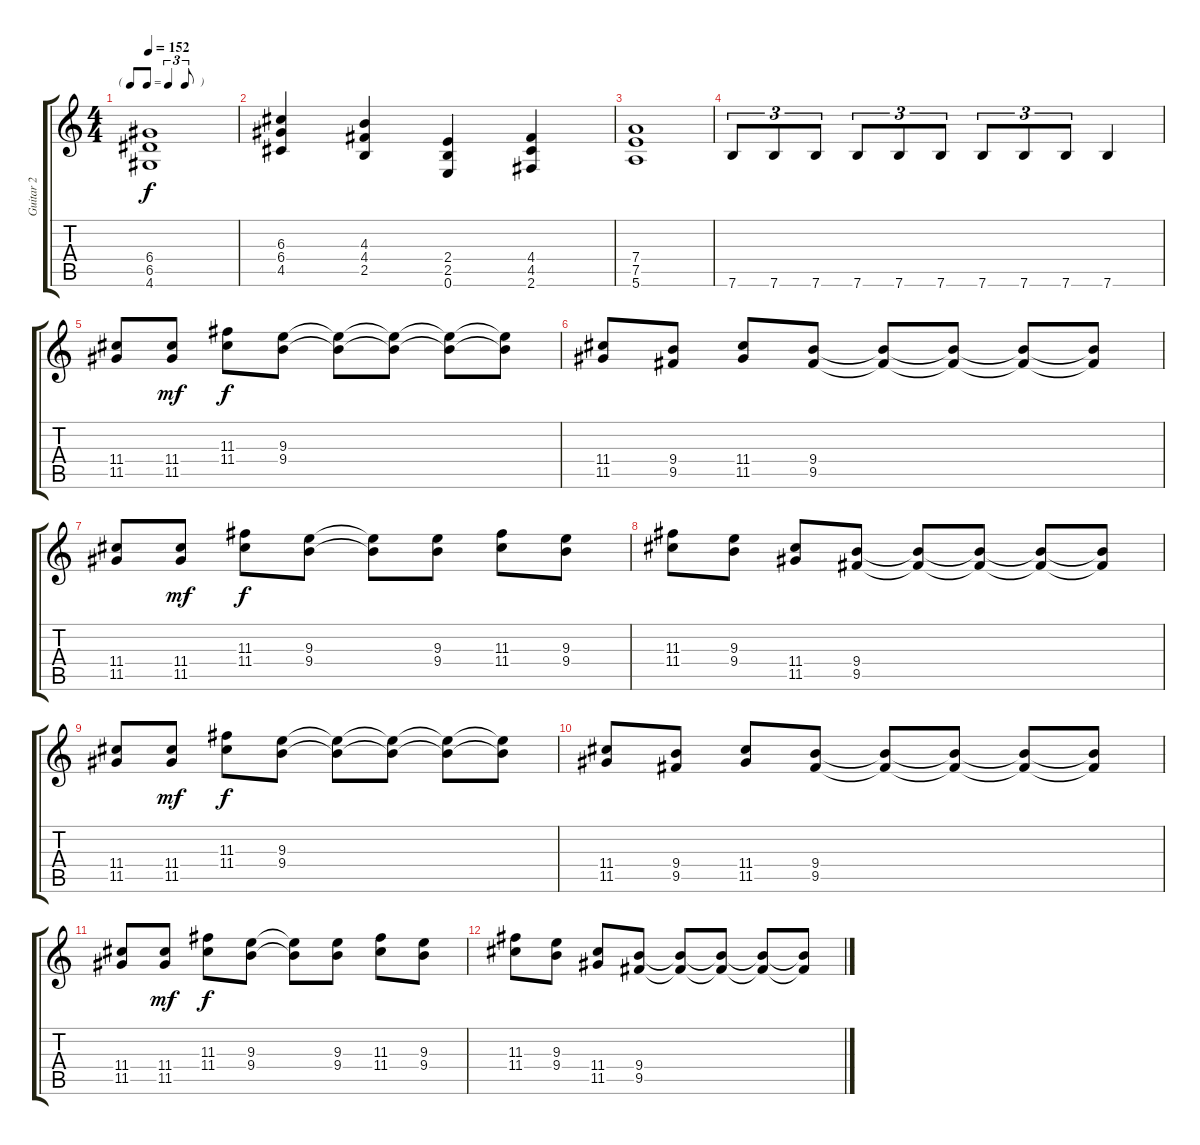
\track ("Guitar 2" "Guitar 2") {instrument distortionguitar}
\staff {score tabs}
\tuning (E4 B3 G3 D3 A2 E2) {hide}
\ts (4 4)
\tf triplet8th
\tempo 152
\clef g2
\ks c
(6.4 6.5 4.6).1{dy f} |
(6.3 6.4 4.5).4 (4.3 4.4 2.5).4 (2.4 2.5 0.6).4 (4.4 4.5 2.6).4 |
(7.4 7.5 5.6).1 |
7.6.8{tu (3 2)} 7.6.8{tu (3 2)} 7.6.8{tu (3 2)} 7.6.8{tu (3 2)} 7.6.8{tu (3 2)} 7.6.8{tu (3 2)} 7.6.8{tu (3 2)} 7.6.8{tu (3 2)} 7.6.8{tu (3 2)} 7.6.4 |
(11.4 11.5).8 (11.4 11.5).8{dy mf} (11.3 11.4).8{dy f} (9.3 9.4).8 (9.3{t} 9.4{t}).8 (9.3{t} 9.4{t}).8 (9.3{t} 9.4{t}).8 (9.3{t} 9.4{t}).8 |
(11.4 11.5).8 (9.4 9.5).8 (11.4 11.5).8 (9.4 9.5).8 (9.4{t} 9.5{t}).8 (9.4{t} 9.5{t}).8 (9.4{t} 9.5{t}).8 (9.4{t} 9.5{t}).8 |
(11.4 11.5).8 (11.4 11.5).8{dy mf} (11.3 11.4).8{dy f} (9.3 9.4).8 (9.3{t} 9.4{t}).8 (9.3 9.4).8 (11.3 11.4).8 (9.3 9.4).8 |
(11.3 11.4).8 (9.3 9.4).8 (11.4 11.5).8 (9.4 9.5).8 (9.4{t} 9.5{t}).8 (9.4{t} 9.5{t}).8 (9.4{t} 9.5{t}).8 (9.4{t} 9.5{t}).8 |
(11.4 11.5).8 (11.4 11.5).8{dy mf} (11.3 11.4).8{dy f} (9.3 9.4).8 (9.3{t} 9.4{t}).8 (9.3{t} 9.4{t}).8 (9.3{t} 9.4{t}).8 (9.3{t} 9.4{t}).8 |
(11.4 11.5).8 (9.4 9.5).8 (11.4 11.5).8 (9.4 9.5).8 (9.4{t} 9.5{t}).8 (9.4{t} 9.5{t}).8 (9.4{t} 9.5{t}).8 (9.4{t} 9.5{t}).8 |
(11.4 11.5).8 (11.4 11.5).8{dy mf} (11.3 11.4).8{dy f} (9.3 9.4).8 (9.3{t} 9.4{t}).8 (9.3 9.4).8 (11.3 11.4).8 (9.3 9.4).8 |
(11.3 11.4).8 (9.3 9.4).8 (11.4 11.5).8 (9.4 9.5).8 (9.4{t} 9.5{t}).8 (9.4{t} 9.5{t}).8 (9.4{t} 9.5{t}).8 (9.4{t} 9.5{t}).8
